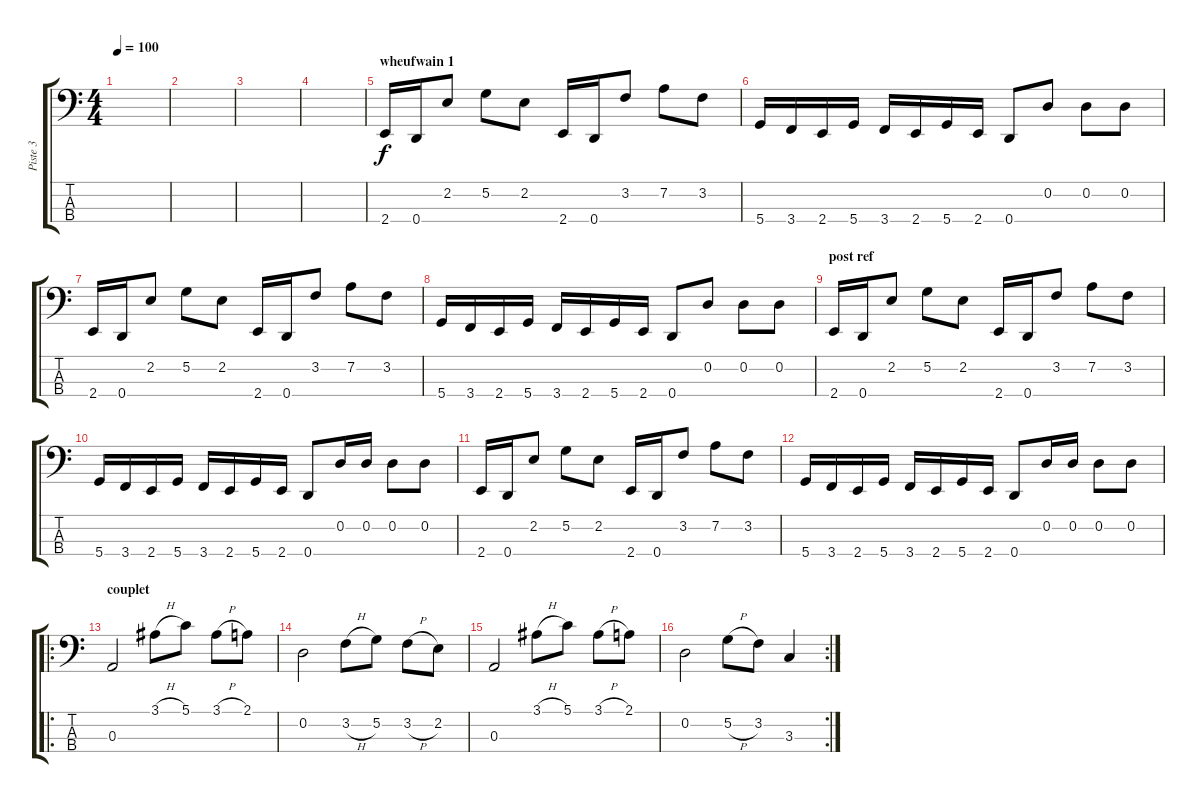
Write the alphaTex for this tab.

\track ("Piste 3" "Piste 3") {instrument electricbasspick}
\staff {score tabs}
\tuning (G2 D2 A1 D1) {hide}
\ts (4 4)
\tempo 100
\clef f4
\ks c
|
|
|
|
\section ("" "wheufwain 1")
2.4.16 0.4.16 2.2.8 5.2.8 2.2.8 2.4.16 0.4.16 3.2.8 7.2.8 3.2.8 |
5.4.16 3.4.16 2.4.16 5.4.16 3.4.16 2.4.16 5.4.16 2.4.16 0.4.8 0.2.8 0.2.8 0.2.8 |
2.4.16 0.4.16 2.2.8 5.2.8 2.2.8 2.4.16 0.4.16 3.2.8 7.2.8 3.2.8 |
5.4.16 3.4.16 2.4.16 5.4.16 3.4.16 2.4.16 5.4.16 2.4.16 0.4.8 0.2.8 0.2.8 0.2.8 |
\section ("" "post ref")
2.4.16 0.4.16 2.2.8 5.2.8 2.2.8 2.4.16 0.4.16 3.2.8 7.2.8 3.2.8 |
5.4.16 3.4.16 2.4.16 5.4.16 3.4.16 2.4.16 5.4.16 2.4.16 0.4.8 0.2.16 0.2.16 0.2.8 0.2.8 |
2.4.16 0.4.16 2.2.8 5.2.8 2.2.8 2.4.16 0.4.16 3.2.8 7.2.8 3.2.8 |
5.4.16 3.4.16 2.4.16 5.4.16 3.4.16 2.4.16 5.4.16 2.4.16 0.4.8 0.2.16 0.2.16 0.2.8 0.2.8 |
\ro
\section ("" "couplet")
0.3.2 3.1{h}.8 5.1.8 3.1{h}.8 2.1.8 |
0.2.2 3.2{h}.8 5.2.8 3.2{h}.8 2.2.8 |
0.3.2 3.1{h}.8 5.1.8 3.1{h}.8 2.1.8 |
\rc 2
0.2.2 5.2{h}.8 3.2.8 3.3.4
